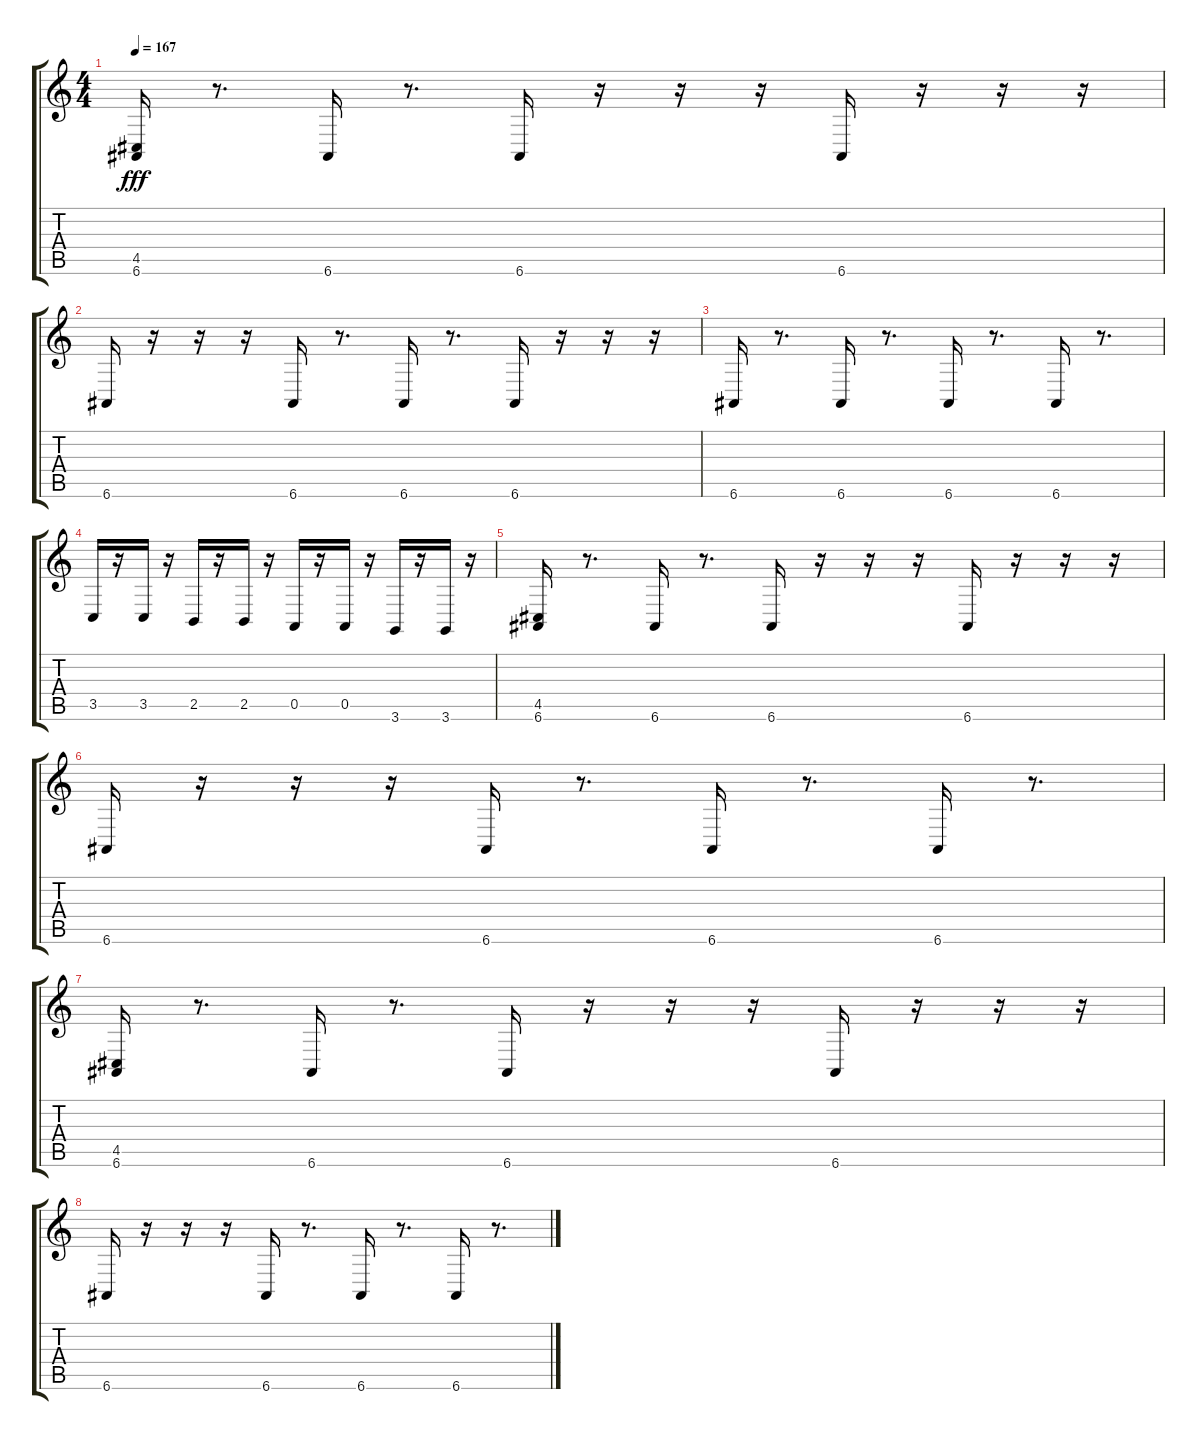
\track "" {instrument tremolostrings}
\staff {score tabs}
\tuning (E4 B3 G3 D3 A2 E2) {hide}
\ts (4 4)
\tempo 167
\clef g2
\ks c
(4.5 6.6).16{dy fff} r.8{d} 6.6.16 r.8{d} 6.6.16 r.16 r.16 r.16 6.6.16 r.16 r.16 r.16 |
6.6.16 r.16 r.16 r.16 6.6.16 r.8{d} 6.6.16 r.8{d} 6.6.16 r.16 r.16 r.16 |
6.6.16 r.8{d} 6.6.16 r.8{d} 6.6.16 r.8{d} 6.6.16 r.8{d} |
3.5.16 r.16 3.5.16 r.16 2.5.16 r.16 2.5.16 r.16 0.5.16 r.16 0.5.16 r.16 3.6.16 r.16 3.6.16 r.16 |
(4.5 6.6).16 r.8{d} 6.6.16 r.8{d} 6.6.16 r.16 r.16 r.16 6.6.16 r.16 r.16 r.16 |
6.6.16 r.16 r.16 r.16 6.6.16 r.8{d} 6.6.16 r.8{d} 6.6.16 r.8{d} |
(4.5 6.6).16 r.8{d} 6.6.16 r.8{d} 6.6.16 r.16 r.16 r.16 6.6.16 r.16 r.16 r.16 |
6.6.16 r.16 r.16 r.16 6.6.16 r.8{d} 6.6.16 r.8{d} 6.6.16 r.8{d}
